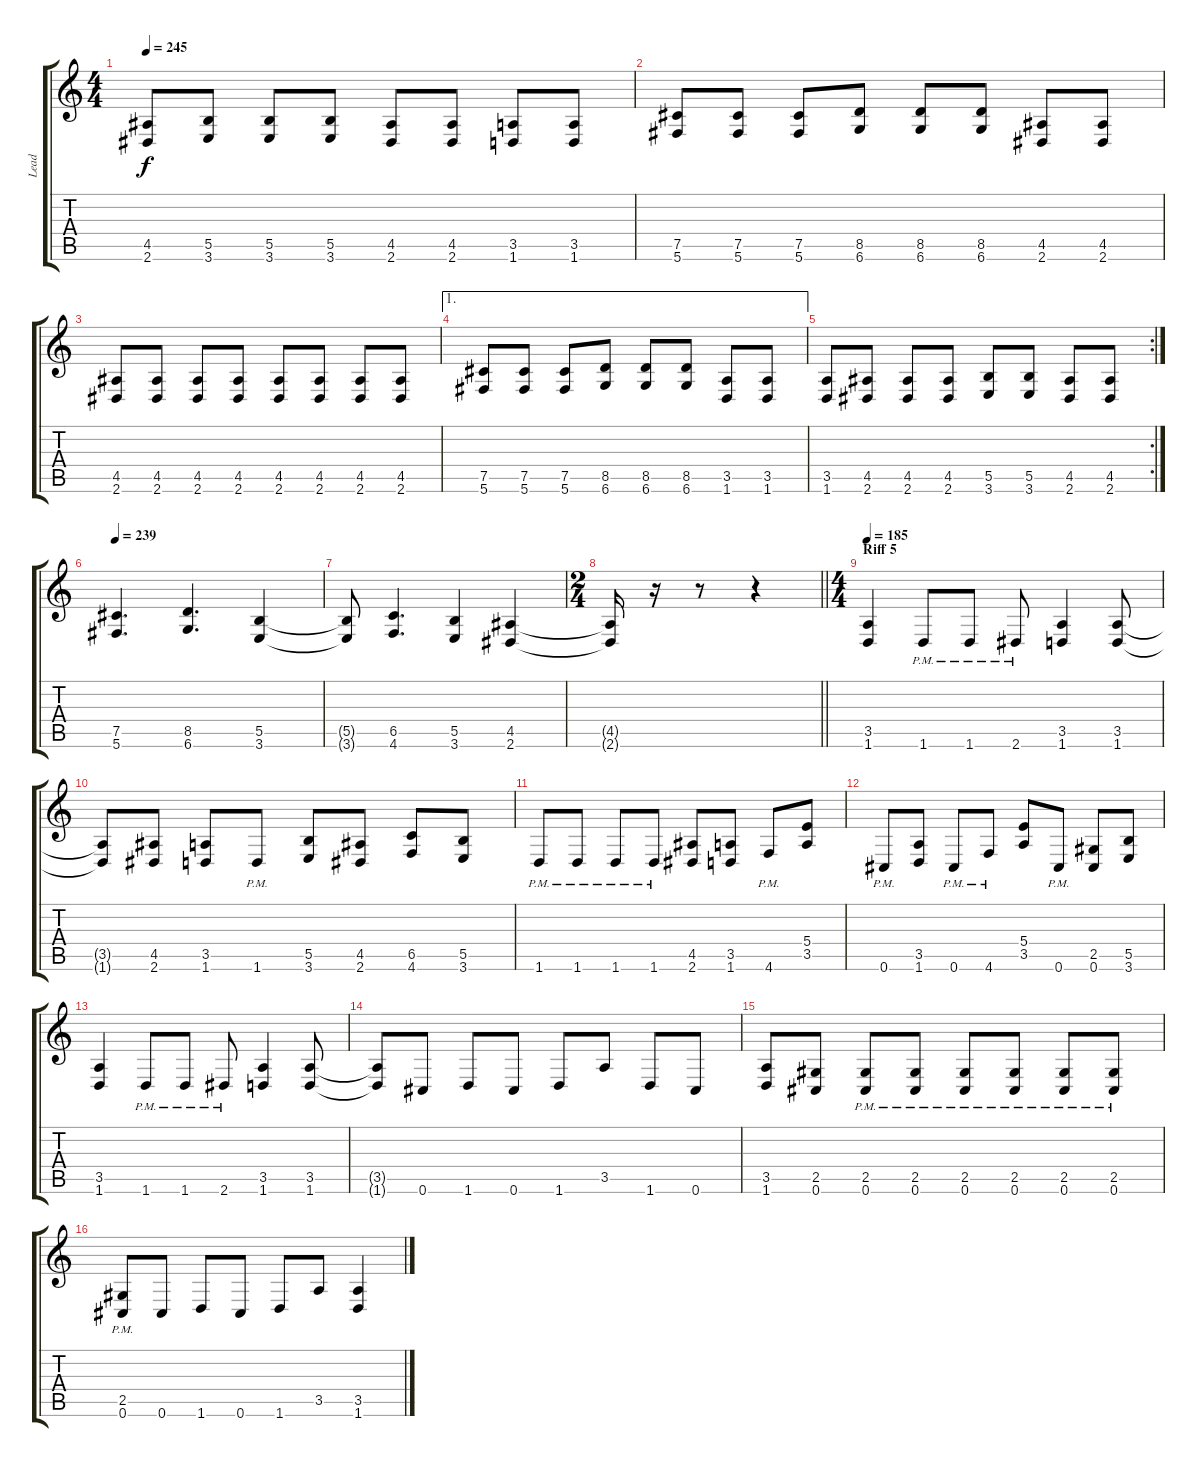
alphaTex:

\track ("Lead" "Lead") {instrument distortionguitar}
\staff {score tabs}
\tuning (Db4 Ab3 E3 B2 Gb2 Db2) {hide}
\ts (4 4)
\tempo 245
\clef g2
\ks c
(4.5 2.6).8{dy f} (5.5 3.6).8 (5.5 3.6).8 (5.5 3.6).8 (4.5 2.6).8 (4.5 2.6).8 (3.5 1.6).8 (3.5 1.6).8 |
(7.5 5.6).8 (7.5 5.6).8 (7.5 5.6).8 (8.5 6.6).8 (8.5 6.6).8 (8.5 6.6).8 (4.5 2.6).8 (4.5 2.6).8 |
(4.5 2.6).8 (4.5 2.6).8 (4.5 2.6).8 (4.5 2.6).8 (4.5 2.6).8 (4.5 2.6).8 (4.5 2.6).8 (4.5 2.6).8 |
\ae 1
(7.5 5.6).8 (7.5 5.6).8 (7.5 5.6).8 (8.5 6.6).8 (8.5 6.6).8 (8.5 6.6).8 (3.5 1.6).8 (3.5 1.6).8 |
\rc 2
(3.5 1.6).8 (4.5 2.6).8 (4.5 2.6).8 (4.5 2.6).8 (5.5 3.6).8 (5.5 3.6).8 (4.5 2.6).8 (4.5 2.6).8 |
\tempo 239
(7.5 5.6).4{d} (8.5 6.6).4{d} (5.5 3.6).4 |
(5.5{t} 3.6{t}).8 (6.5 4.6).4{d} (5.5 3.6).4 (4.5 2.6).4 |
\ts (2 4)
\barLineRight lightlight
(4.5{t} 2.6{t}).16 r.16 r.8 r.4 |
\ts (4 4)
\section ("" "Riff 5")
\tempo 185
(3.5 1.6).4 1.6{pm}.8 1.6{pm}.8 2.6{pm}.8 (3.5 1.6).4 (3.5 1.6).8 |
(3.5{t} 1.6{t}).8 (4.5 2.6).8 (3.5 1.6).8 1.6{pm}.8 (5.5 3.6).8 (4.5 2.6).8 (6.5 4.6).8 (5.5 3.6).8 |
1.6{pm}.8 1.6{pm}.8 1.6{pm}.8 1.6{pm}.8 (4.5 2.6).8 (3.5 1.6).8 4.6{pm}.8 (5.4 3.5).8 |
0.6{pm}.8 (3.5 1.6).8 0.6{pm}.8 4.6{pm}.8 (5.4 3.5).8 0.6{pm}.8 (2.5 0.6).8 (5.5 3.6).8 |
(3.5 1.6).4 1.6{pm}.8 1.6{pm}.8 2.6{pm}.8 (3.5 1.6).4 (3.5 1.6).8 |
(3.5{t} 1.6{t}).8 0.6.8 1.6.8 0.6.8 1.6.8 3.5.8 1.6.8 0.6.8 |
(3.5 1.6).8 (2.5 0.6).8 (2.5{pm} 0.6{pm}).8 (2.5{pm} 0.6{pm}).8 (2.5{pm} 0.6{pm}).8 (2.5{pm} 0.6{pm}).8 (2.5{pm} 0.6{pm}).8 (2.5{pm} 0.6{pm}).8 |
(2.5{pm} 0.6{pm}).8 0.6.8 1.6.8 0.6.8 1.6.8 3.5.8 (3.5 1.6).4
